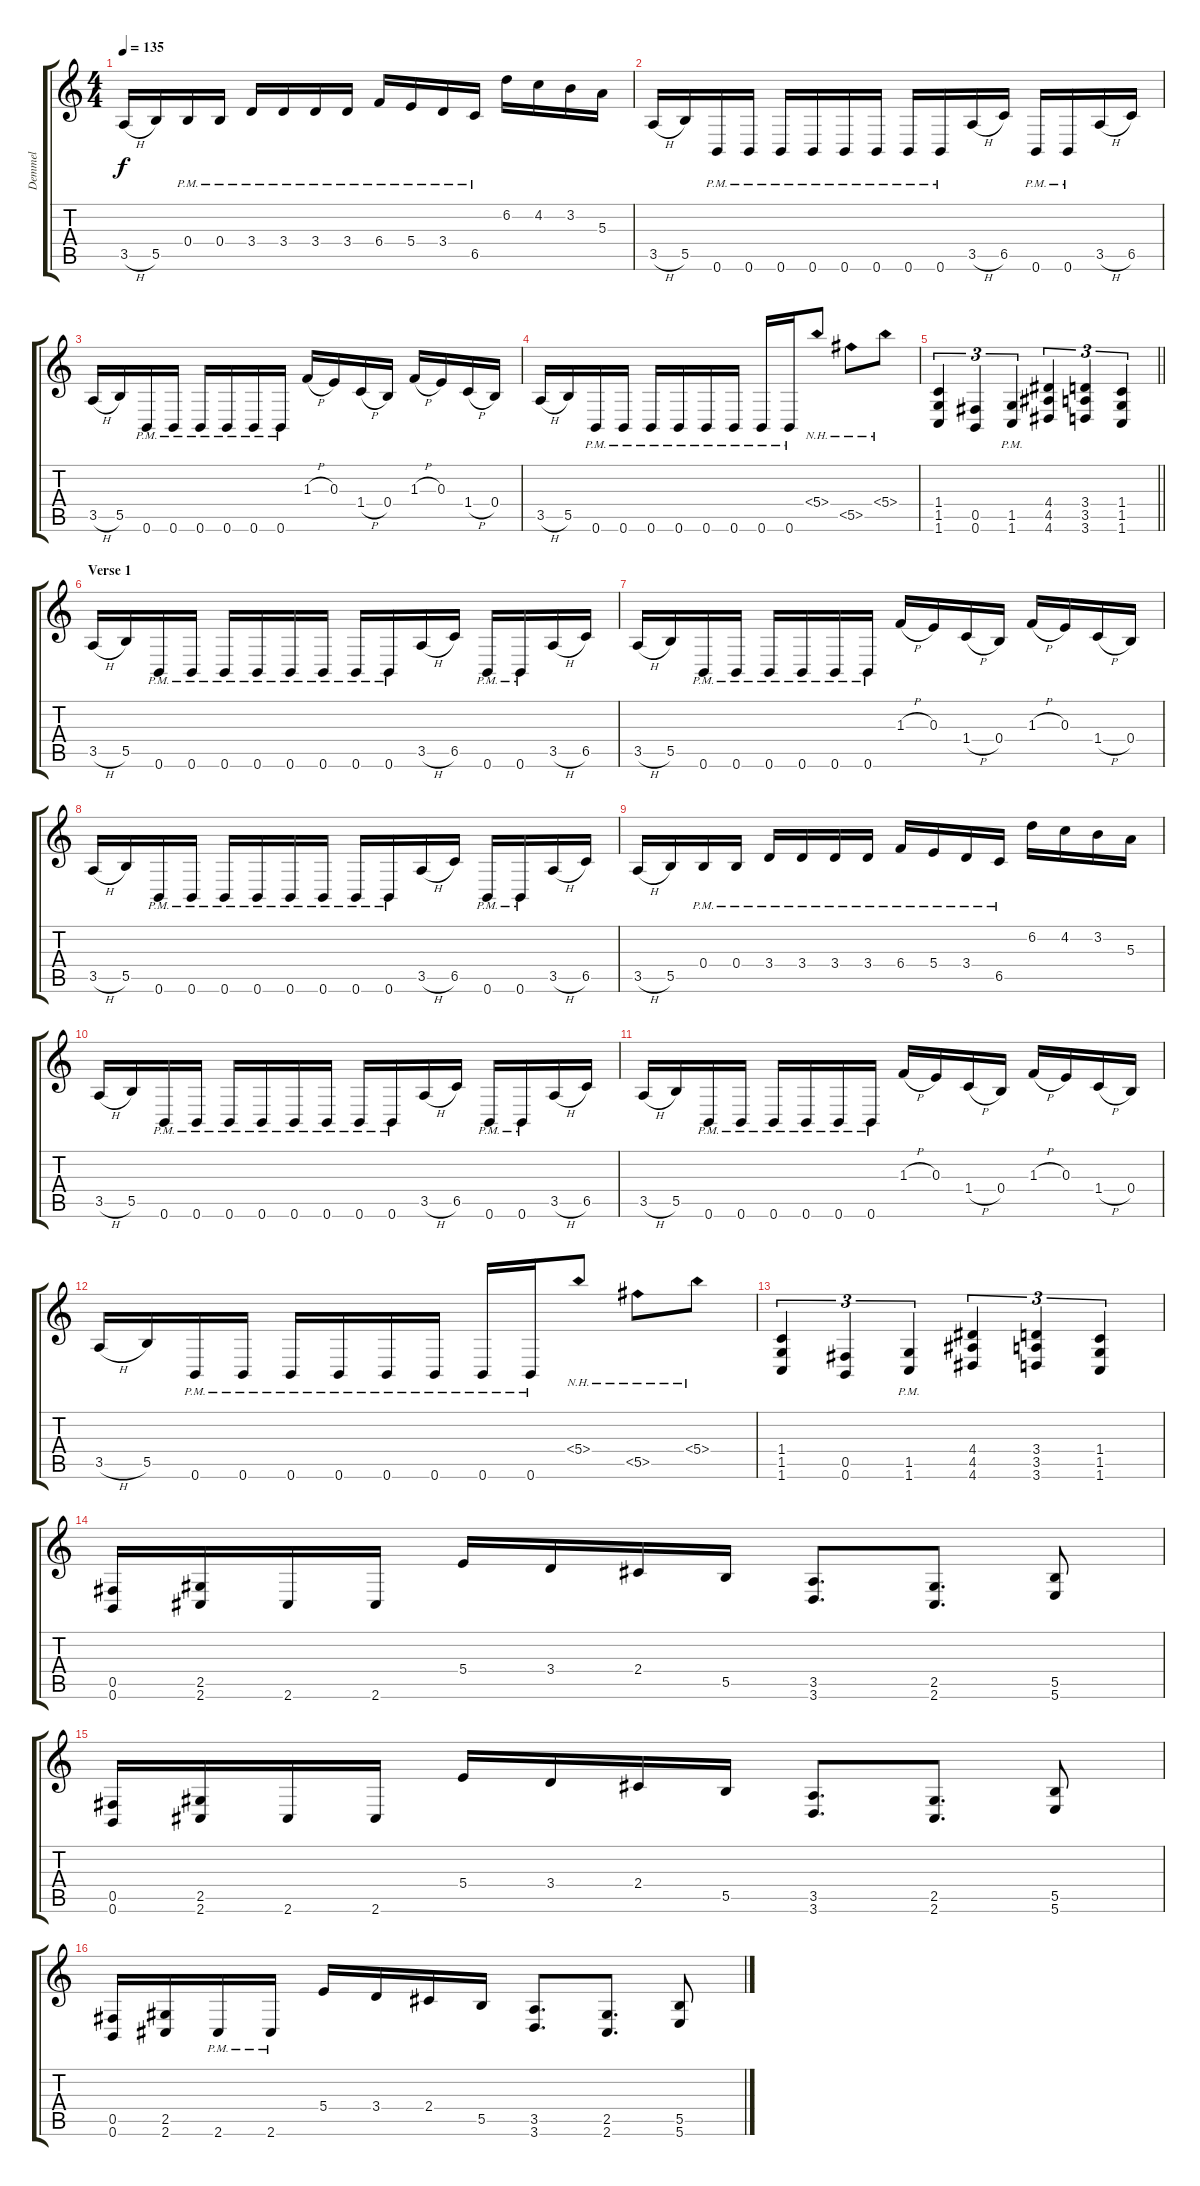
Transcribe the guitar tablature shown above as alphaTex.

\track ("Demmel" "Demmel") {instrument distortionguitar}
\staff {score tabs}
\tuning (Db4 Ab3 E3 B2 Gb2 B1) {hide}
\ts (4 4)
\tempo 135
\clef g2
\ks c
3.5{h}.16{dy f} 5.5.16 0.4{pm}.16 0.4{pm}.16 3.4{pm}.16 3.4{pm}.16 3.4{pm}.16 3.4{pm}.16 6.4{pm}.16 5.4{pm}.16 3.4{pm}.16 6.5{pm}.16 6.2.16 4.2.16 3.2.16 5.3.16 |
3.5{h}.16 5.5.16 0.6{pm}.16 0.6{pm}.16 0.6{pm}.16 0.6{pm}.16 0.6{pm}.16 0.6{pm}.16 0.6{pm}.16 0.6{pm}.16 3.5{h}.16 6.5.16 0.6{pm}.16 0.6{pm}.16 3.5{h}.16 6.5.16 |
3.5{h}.16 5.5.16 0.6{pm}.16 0.6{pm}.16 0.6{pm}.16 0.6{pm}.16 0.6{pm}.16 0.6{pm}.16 1.3{h}.16 0.3.16 1.4{h}.16 0.4.16 1.3{h}.16 0.3.16 1.4{h}.16 0.4.16 |
3.5{h}.16 5.5.16 0.6{pm}.16 0.6{pm}.16 0.6{pm}.16 0.6{pm}.16 0.6{pm}.16 0.6{pm}.16 0.6{pm}.16 0.6{pm}.16 5.4{nh}.8 5.5{nh}.8 5.4{nh}.8 |
\barLineRight lightlight
(1.4 1.5 1.6).4{tu (3 2)} (0.5 0.6).4{tu (3 2)} (1.5{pm} 1.6{pm}).4{tu (3 2)} (4.4 4.5 4.6).4{tu (3 2)} (3.4 3.5 3.6).4{tu (3 2)} (1.4 1.5 1.6).4{tu (3 2)} |
\section ("" "Verse 1 ")
3.5{h}.16 5.5.16 0.6{pm}.16 0.6{pm}.16 0.6{pm}.16 0.6{pm}.16 0.6{pm}.16 0.6{pm}.16 0.6{pm}.16 0.6{pm}.16 3.5{h}.16 6.5.16 0.6{pm}.16 0.6{pm}.16 3.5{h}.16 6.5.16 |
3.5{h}.16 5.5.16 0.6{pm}.16 0.6{pm}.16 0.6{pm}.16 0.6{pm}.16 0.6{pm}.16 0.6{pm}.16 1.3{h}.16 0.3.16 1.4{h}.16 0.4.16 1.3{h}.16 0.3.16 1.4{h}.16 0.4.16 |
3.5{h}.16 5.5.16 0.6{pm}.16 0.6{pm}.16 0.6{pm}.16 0.6{pm}.16 0.6{pm}.16 0.6{pm}.16 0.6{pm}.16 0.6{pm}.16 3.5{h}.16 6.5.16 0.6{pm}.16 0.6{pm}.16 3.5{h}.16 6.5.16 |
3.5{h}.16 5.5.16 0.4{pm}.16 0.4{pm}.16 3.4{pm}.16 3.4{pm}.16 3.4{pm}.16 3.4{pm}.16 6.4{pm}.16 5.4{pm}.16 3.4{pm}.16 6.5{pm}.16 6.2.16 4.2.16 3.2.16 5.3.16 |
3.5{h}.16 5.5.16 0.6{pm}.16 0.6{pm}.16 0.6{pm}.16 0.6{pm}.16 0.6{pm}.16 0.6{pm}.16 0.6{pm}.16 0.6{pm}.16 3.5{h}.16 6.5.16 0.6{pm}.16 0.6{pm}.16 3.5{h}.16 6.5.16 |
3.5{h}.16 5.5.16 0.6{pm}.16 0.6{pm}.16 0.6{pm}.16 0.6{pm}.16 0.6{pm}.16 0.6{pm}.16 1.3{h}.16 0.3.16 1.4{h}.16 0.4.16 1.3{h}.16 0.3.16 1.4{h}.16 0.4.16 |
3.5{h}.16 5.5.16 0.6{pm}.16 0.6{pm}.16 0.6{pm}.16 0.6{pm}.16 0.6{pm}.16 0.6{pm}.16 0.6{pm}.16 0.6{pm}.16 5.4{nh}.8 5.5{nh}.8 5.4{nh}.8 |
(1.4 1.5 1.6).4{tu (3 2)} (0.5 0.6).4{tu (3 2)} (1.5{pm} 1.6{pm}).4{tu (3 2)} (4.4 4.5 4.6).4{tu (3 2)} (3.4 3.5 3.6).4{tu (3 2)} (1.4 1.5 1.6).4{tu (3 2)} |
(0.5 0.6).16 (2.5 2.6).16 2.6.16 2.6.16 5.4.16 3.4.16 2.4.16 5.5.16 (3.5 3.6).8{d} (2.5 2.6).8{d} (5.5 5.6).8 |
(0.5 0.6).16 (2.5 2.6).16 2.6.16 2.6.16 5.4.16 3.4.16 2.4.16 5.5.16 (3.5 3.6).8{d} (2.5 2.6).8{d} (5.5 5.6).8 |
(0.5 0.6).16 (2.5 2.6).16 2.6{pm}.16 2.6{pm}.16 5.4.16 3.4.16 2.4.16 5.5.16 (3.5 3.6).8{d} (2.5 2.6).8{d} (5.5 5.6).8
